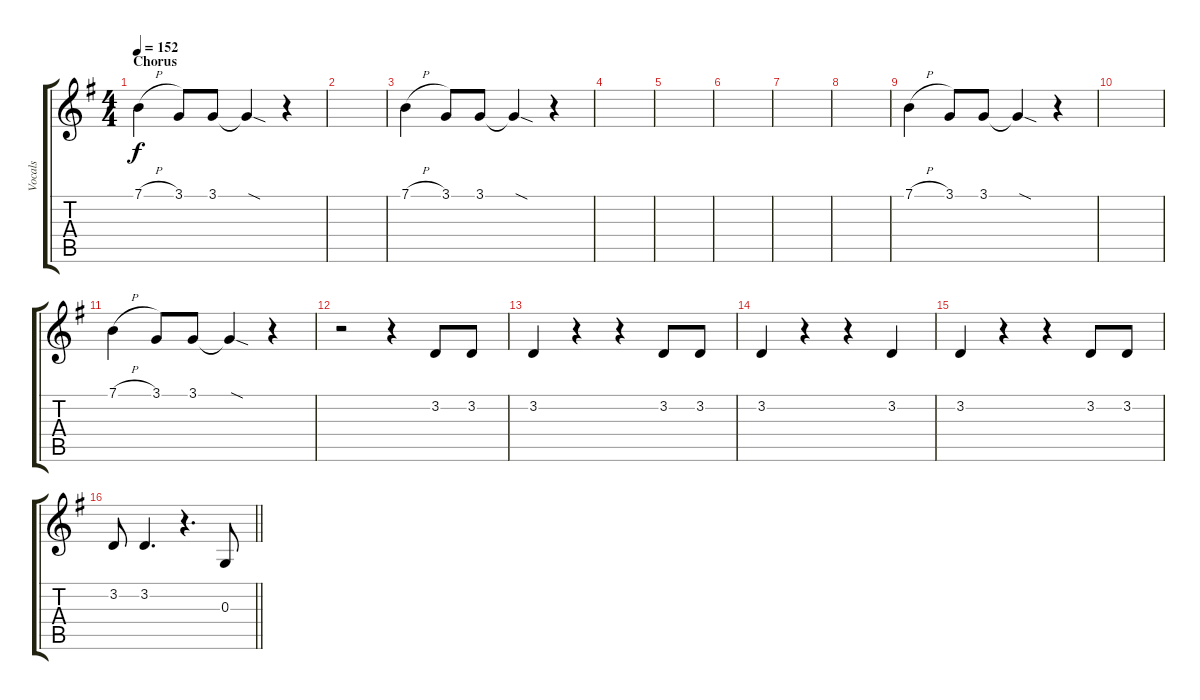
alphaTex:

\track ("Vocals" "Vocals") {instrument tenorsax}
\staff {score tabs}
\tuning (E4 B3 G3 D3 A2 E2) {hide}
\ts (4 4)
\section ("" "Chorus")
\tempo 152
\clef g2
\ks eminor
7.1{h}.4{dy f} 3.1.8 3.1.8 3.1{sod t}.4 r.4 |
|
7.1{h}.4 3.1.8 3.1.8 3.1{sod t}.4 r.4 |
|
|
|
|
|
7.1{h}.4 3.1.8 3.1.8 3.1{sod t}.4 r.4 |
|
7.1{h}.4 3.1.8 3.1.8 3.1{sod t}.4 r.4 |
r.2 r.4 3.2.8 3.2.8 |
3.2.4 r.4 r.4 3.2.8 3.2.8 |
3.2.4 r.4 r.4 3.2.4 |
3.2.4 r.4 r.4 3.2.8 3.2.8 |
\barLineRight lightlight
3.2.8 3.2.4{d} r.4{d} 0.3.8
